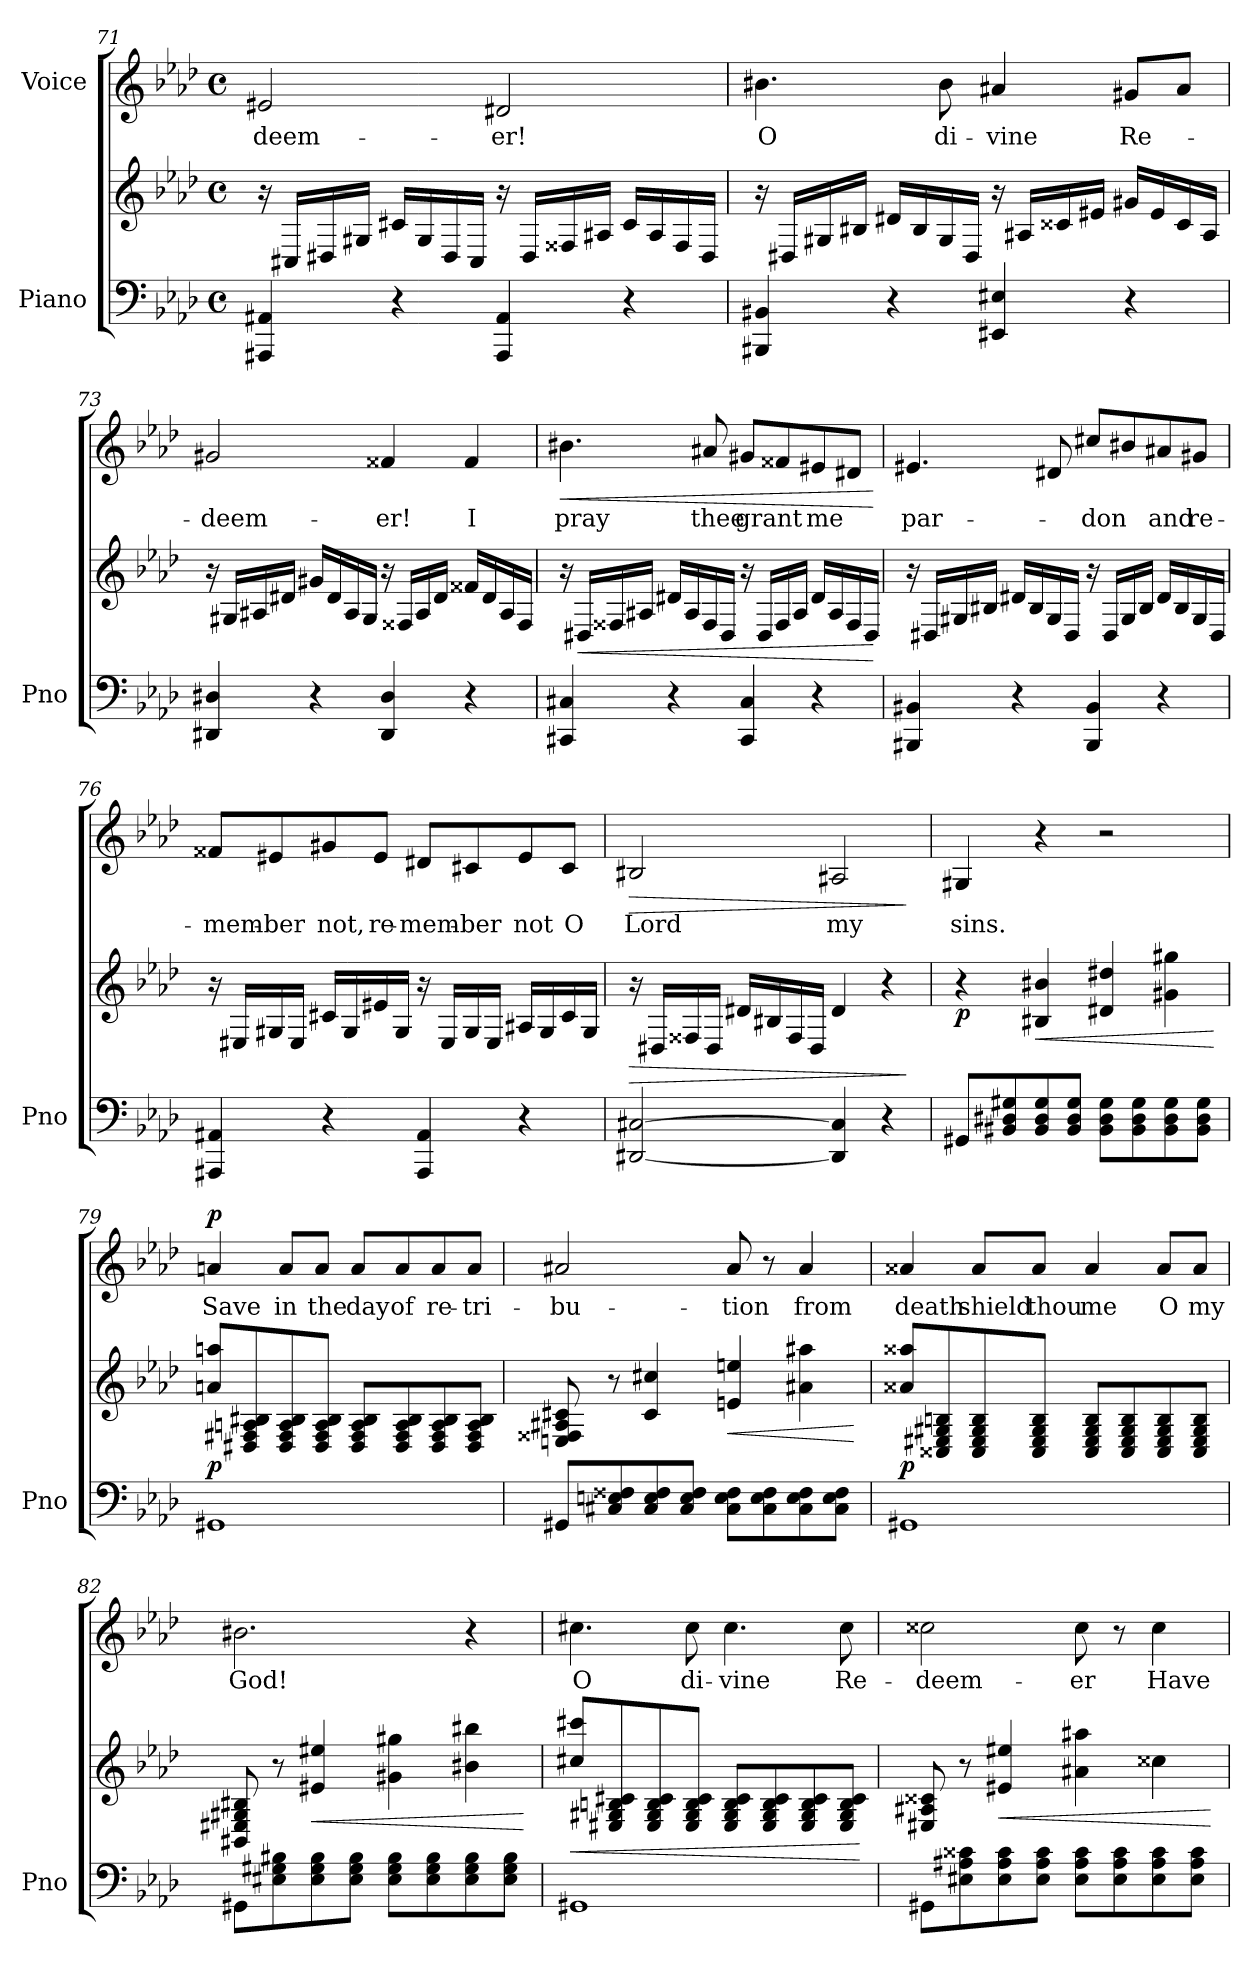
**kern	**kern	**dynam	**kern	**text	**dynam
*part2	*part2	*part2	*part1	*part1	*part1
*staff3	*staff2	*staff2/3	*staff1	*staff1	*staff1
*I"Piano	*	*	*I"Voice	*	*
*I'Pno	*	*	*	*	*
*clefF4	*clefG2	*	*clefG2	*	*
*k[b-e-a-d-]	*k[b-e-a-d-]	*	*k[b-e-a-d-]	*	*
*M4/4	*M4/4	*	*M4/4	*	*
*met(c)	*met(c)	*	*met(c)	*	*
=71	=71	=71	=71	=71	=71
!	!	!	!	!LO:LY:b	!
4AAA#X/ 4AA#X/	16r	.	2e#X/	-deem-	.
.	16C#X/LL	.	.	.	.
.	16D#X/	.	.	.	.
.	16G#X/JJ	.	.	.	.
4r	16c#X/LL	.	.	.	.
.	16G#/	.	.	.	.
.	16D#/	.	.	.	.
.	16C#/JJ	.	.	.	.
!	!	!	!	!LO:LY:b	!
4AAA#/ 4AA#/	16r	.	2d#X/	-er!	.
.	16D#/LL	.	.	.	.
.	16F##X/	.	.	.	.
.	16A#X/JJ	.	.	.	.
4r	16c#/LL	.	.	.	.
.	16A#/	.	.	.	.
.	16F##/	.	.	.	.
.	16D#/JJ	.	.	.	.
!!LO:LB:g=z
=72	=72	=72	=72	=72	=72
!	!	!	!	!LO:LY:b	!
4BBB#X/ 4BB#X/	16r	.	4.b#X\	O	.
.	16D#X/LL	.	.	.	.
.	16G#X/	.	.	.	.
.	16B#X/JJ	.	.	.	.
4r	16d#X/LL	.	.	.	.
.	16B#/	.	.	.	.
!	!	!	!	!LO:LY:b	!
.	16G#/	.	8b#\	di-	.
.	16D#/JJ	.	.	.	.
!	!	!	!	!LO:LY:b	!
4EE#X/ 4E#X/	16r	.	4a#X/	-vine	.
.	16A#X/LL	.	.	.	.
.	16c##X/	.	.	.	.
.	16e#X/JJ	.	.	.	.
!	!	!	!	!LO:LY:b	!
4r	16g#X/LL	.	8g#X/L	Re-	.
.	16e#/	.	.	.	.
.	16c##/	.	8a#/J	.	.
.	16A#/JJ	.	.	.	.
=73	=73	=73	=73	=73	=73
!	!	!	!	!LO:LY:b	!
4DD#X/ 4D#X/	16r	.	2g#X/	-deem-	.
.	16G#X/LL	.	.	.	.
.	16A#X/	.	.	.	.
.	16d#X/JJ	.	.	.	.
4r	16g#X/LL	.	.	.	.
.	16d#/	.	.	.	.
.	16A#/	.	.	.	.
.	16G#/JJ	.	.	.	.
!	!	!	!	!LO:LY:b	!
4DD#/ 4D#/	16r	.	4f##X/	-er!	.
.	16F##X/LL	.	.	.	.
.	16A#/	.	.	.	.
.	16d#/JJ	.	.	.	.
!	!	!	!	!LO:LY:b	!
4r	16f##X/LL	.	4f##/	I	.
.	16d#/	.	.	.	.
.	16A#/	.	.	.	.
.	16F##/JJ	.	.	.	.
!!LO:LB:g=z
=74	=74	=74	=74	=74	=74
!	!	!	!	!LO:LY:b	!LO:HP:b
4CC#X/ 4C#X/	16r	.	4.b#X\	pray	<
!	!	!LO:HP:b	!	!	!
.	16D#X/LL	<	.	.	.
.	16F##X/	.	.	.	.
.	16A#X/JJ	.	.	.	.
4r	16d#X/LL	.	.	.	.
.	16A#/	.	.	.	.
!	!	!	!	!LO:LY:b	!
.	16F##/	.	8a#X/	thee	.
.	16D#/JJ	.	.	.	.
!	!	!	!	!LO:LY:b	!
4CC#/ 4C#/	16r	.	8g#X/L	grant	.
.	16D#/LL	.	.	.	.
.	16F##/	.	8f##X/	.	.
.	16A#/JJ	.	.	.	.
!	!	!	!	!LO:LY:b	!
4r	16d#/LL	.	8e#X/	me	.
.	16A#/	.	.	.	.
.	16F##/	.	8d#X/J	.	.
.	16D#/JJ	.	.	.	.
.	.	[	.	.	[
=75	=75	=75	=75	=75	=75
!	!	!	!	!LO:LY:b	!
4BBB#X/ 4BB#X/	16r	.	4.e#X/	par-	.
.	16D#X/LL	.	.	.	.
.	16G#X/	.	.	.	.
.	16B#X/JJ	.	.	.	.
4r	16d#X/LL	.	.	.	.
.	16B#/	.	.	.	.
.	16G#/	.	8d#X/	.	.
.	16D#/JJ	.	.	.	.
!	!	!	!	!LO:LY:b	!
4BBB#/ 4BB#/	16r	.	8cc#X/L	-don	.
.	16D#/LL	.	.	.	.
.	16G#/	.	8b#X/	.	.
.	16B#/JJ	.	.	.	.
!	!	!	!	!LO:LY:b	!
4r	16d#/LL	.	8a#X/	and	.
.	16B#/	.	.	.	.
!	!	!	!	!LO:LY:b	!
.	16G#/	.	8g#X/J	re-	.
.	16D#/JJ	.	.	.	.
!!LO:PB:g=z
=76	=76	=76	=76	=76	=76
!	!	!	!	!LO:LY:b	!
4AAA#X/ 4AA#X/	16r	.	8f##X/L	-mem-	.
.	16E#X/LL	.	.	.	.
!	!	!	!	!LO:LY:b	!
.	16G#X/	.	8e#X/	-ber	.
.	16E#/JJ	.	.	.	.
!	!	!	!	!LO:LY:b	!
4r	16c#X/LL	.	8g#X/	not,	.
.	16G#/	.	.	.	.
!	!	!	!	!LO:LY:b	!
.	16e#X/	.	8e#/J	re-	.
.	16G#/JJ	.	.	.	.
!	!	!	!	!LO:LY:b	!
4AAA#/ 4AA#/	16r	.	8d#X/L	-mem-	.
.	16E#/LL	.	.	.	.
!	!	!	!	!LO:LY:b	!
.	16G#/	.	8c#X/	-ber	.
.	16E#/JJ	.	.	.	.
!	!	!	!	!LO:LY:b	!
4r	16A#X/LL	.	8e#/	not	.
.	16G#/	.	.	.	.
!	!	!	!	!LO:LY:b	!
.	16c#/	.	8c#/J	O	.
.	16G#/JJ	.	.	.	.
=77	=77	=77	=77	=77	=77
!	!	!LO:HP:b	!	!LO:LY:b	!LO:HP:b
[2DD#X/ [2C#X/	16r	>	2B#X/	Lord	>
.	16D#X/LL	.	.	.	.
.	16F##X/	.	.	.	.
.	16D#/JJ	.	.	.	.
.	16d#X/LL	.	.	.	.
.	16B#X/	.	.	.	.
.	16F##/	.	.	.	.
.	16D#/JJ	.	.	.	.
!	!	!	!	!LO:LY:b	!
4DD#/] 4C#/]	4d#/	.	2A#X/	my	.
4r	4r	.	.	.	.
.	.	]	.	.	]
=78	=78	=78	=78	=78	=78
!	!	!LO:DY:b	!	!LO:LY:b	!
8GG#X/L	4r	p	4G#X/	sins.	.
8BB#X/ 8D#X/ 8G#X/	.	.	.	.	.
!	!	!LO:HP:b	!	!	!
8BB#/ 8D#/ 8G#/	4B#X/ 4b#X/	<	4r	.	.
8BB#/ 8D#/ 8G#/J	.	.	.	.	.
8BB#\ 8D#\ 8G#\L	4d#X/ 4dd#X/	.	2r	.	.
8BB#\ 8D#\ 8G#\	.	.	.	.	.
8BB#\ 8D#\ 8G#\	4g#X\ 4gg#X\	.	.	.	.
8BB#\ 8D#\ 8G#\J	.	.	.	.	.
.	.	[	.	.	.
!!LO:LB:g=z
=79	=79	=79	=79	=79	=79
!	!	!LO:DY:a=2	!	!LO:LY:b	!LO:DY:a
1GG#X	8an/ 8aan/L	p	4an/	Save	p
.	8D#X/ 8F#X/ 8An/ 8B#X/	.	.	.	.
!	!	!	!	!LO:LY:b	!
.	8D#/ 8F#/ 8A/ 8B#/	.	8a/L	in	.
!	!	!	!	!LO:LY:b	!
.	8D#/ 8F#/ 8A/ 8B#/J	.	8a/J	the	.
!	!	!	!	!LO:LY:b	!
.	8D#/ 8F#/ 8A/ 8B#/L	.	8a/L	day	.
!	!	!	!	!LO:LY:b	!
.	8D#/ 8F#/ 8A/ 8B#/	.	8a/	of	.
!	!	!	!	!LO:LY:b	!
.	8D#/ 8F#/ 8A/ 8B#/	.	8a/	re-	.
!	!	!	!	!LO:LY:b	!
.	8D#/ 8F#/ 8A/ 8B#/J	.	8a/J	-tri-	.
=80	=80	=80	=80	=80	=80
!	!	!	!	!LO:LY:b	!
8GG#X/L	8En/ 8F##X/ 8A#X/ 8c#X/	.	2a#X/	-bu-	.
8C#X/ 8En/ 8F##X/	8r	.	.	.	.
8C#/ 8E/ 8F##/	4c#/ 4cc#X/	.	.	.	.
8C#/ 8E/ 8F##/J	.	.	.	.	.
!	!	!LO:HP:b	!	!LO:LY:b	!
8C#\ 8E\ 8F##\L	4en/ 4een/	<	8a#/	-tion	.
8C#\ 8E\ 8F##\	.	.	8r	.	.
!	!	!	!	!LO:LY:b	!
8C#\ 8E\ 8F##\	4a#X\ 4aa#X\	.	4a#/	from	.
8C#\ 8E\ 8F##\J	.	.	.	.	.
.	.	[	.	.	.
=81	=81	=81	=81	=81	=81
!	!	!LO:DY:b	!	!LO:LY:b	!
1GG#X	8a##X/ 8aa##X/L	p	4a##X/	death	.
.	8C##X/ 8E#X/ 8G#X/ 8Bn/	.	.	.	.
!	!	!	!	!LO:LY:b	!
.	8C##/ 8E#/ 8G#/ 8B/	.	8a##/L	shield	.
!	!	!	!	!LO:LY:b	!
.	8C##/ 8E#/ 8G#/ 8B/J	.	8a##/J	thou	.
!	!	!	!	!LO:LY:b	!
.	8C##/ 8E#/ 8G#/ 8B/L	.	4a##/	me	.
.	8C##/ 8E#/ 8G#/ 8B/	.	.	.	.
!	!	!	!	!LO:LY:b	!
.	8C##/ 8E#/ 8G#/ 8B/	.	8a##/L	O	.
!	!	!	!	!LO:LY:b	!
.	8C##/ 8E#/ 8G#/ 8B/J	.	8a##/J	my	.
!!LO:LB:g=z
=82	=82	=82	=82	=82	=82
!	!	!	!	!LO:LY:b	!
8GG#X\L	8BB#X/ 8E#X/ 8G#X/ 8B#X/	.	2.b#X\	God!	.
8E#X\ 8G#X\ 8B#X\	8r	.	.	.	.
!	!	!LO:HP:b	!	!	!
8E#\ 8G#\ 8B#\	4e#X/ 4ee#X/	<	.	.	.
8E#\ 8G#\ 8B#\J	.	.	.	.	.
8E#\ 8G#\ 8B#\L	4g#X\ 4gg#X\	.	.	.	.
8E#\ 8G#\ 8B#\	.	.	.	.	.
8E#\ 8G#\ 8B#\	4b#X\ 4bb#X\	.	4r	.	.
8E#\ 8G#\ 8B#\J	.	.	.	.	.
.	.	[	.	.	.
=83	=83	=83	=83	=83	=83
!	!	!LO:HP:b	!	!LO:LY:b	!
1GG#X	8cc#X/ 8ccc#X/L	<	4.cc#X\	O	.
.	8E#X/ 8G#X/ 8Bn/ 8c#X/	.	.	.	.
.	8E#/ 8G#/ 8B/ 8c#/	.	.	.	.
!	!	!	!	!LO:LY:b	!
.	8E#/ 8G#/ 8B/ 8c#/J	.	8cc#\	di-	.
!	!	!	!	!LO:LY:b	!
.	8E#/ 8G#/ 8B/ 8c#/L	.	4.cc#\	-vine	.
.	8E#/ 8G#/ 8B/ 8c#/	.	.	.	.
.	8E#/ 8G#/ 8B/ 8c#/	.	.	.	.
!	!	!	!	!LO:LY:b	!
.	8E#/ 8G#/ 8B/ 8c#/J	.	8cc#\	Re-	.
.	.	[	.	.	.
=84	=84	=84	=84	=84	=84
!	!	!	!	!LO:LY:b	!
8GG#X\L	8E#X/ 8A#X/ 8c##X/	.	2cc##X\	-deem-	.
8E#X\ 8A#X\ 8c##X\	8r	.	.	.	.
!	!	!LO:HP:b	!	!	!
8E#\ 8A#\ 8c##\	4e#X/ 4ee#X/	<	.	.	.
8E#\ 8A#\ 8c##\J	.	.	.	.	.
!	!	!	!	!LO:LY:b	!
8E#\ 8A#\ 8c##\L	4a#X\ 4aa#X\	.	8cc##\	-er	.
8E#\ 8A#\ 8c##\	.	.	8r	.	.
!	!	!	!	!LO:LY:b	!
8E#\ 8A#\ 8c##\	4cc##X\	.	4cc##\	Have	.
8E#\ 8A#\ 8c##\J	.	.	.	.	.
.	.	[	.	.	.
=	=	=	=	=	=
*-	*-	*-	*-	*-	*-
